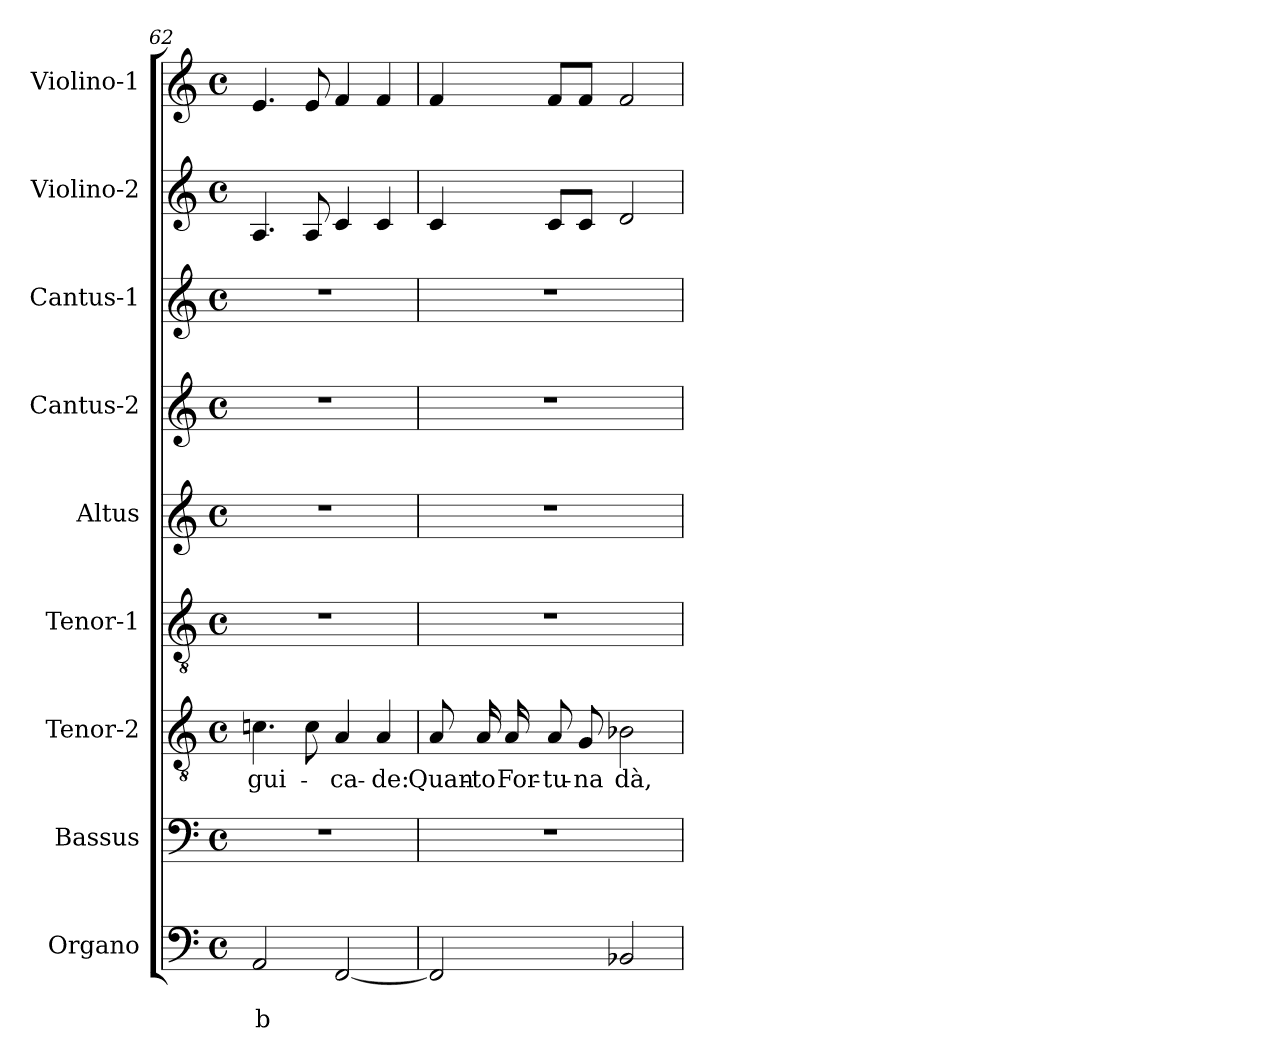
**kern	**text	**text	**kern	**kern	**text	**kern	**kern	**kern	**kern	**kern	**kern
*part9	*part9	*part9	*part8	*part7	*part7	*part6	*part5	*part4	*part3	*part2	*part1
*staff9	*staff9	*staff9	*staff8	*staff7	*staff7	*staff6	*staff5	*staff4	*staff3	*staff2	*staff1
*I"Organo	*	*	*I"Bassus	*I"Tenor-2	*	*I"Tenor-1	*I"Altus	*I"Cantus-2	*I"Cantus-1	*I"Violino-2	*I"Violino-1
*I'Og	*	*	*I'B	*I'T2	*	*I'T1	*I'A	*I'C2	*I'C1	*I'V2	*I'V1
*clefF4	*	*	*clefF4	*clefGv2	*	*clefGv2	*clefG2	*clefG2	*clefG2	*clefG2	*clefG2
*k[]	*	*	*k[]	*k[]	*	*k[]	*k[]	*k[]	*k[]	*k[]	*k[]
*C:	*	*	*C:	*C:	*	*C:	*C:	*C:	*C:	*C:	*C:
*M4/4	*	*	*M4/4	*M4/4	*	*M4/4	*M4/4	*M4/4	*M4/4	*M4/4	*M4/4
*met(c)	*	*	*met(c)	*met(c)	*	*met(c)	*met(c)	*met(c)	*met(c)	*met(c)	*met(c)
=62	=62	=62	=62	=62	=62	=62	=62	=62	=62	=62	=62
!	!	!LO:LY:b	!	!	!	!	!	!	!	!	!
!	!	!	!	!	!LO:LY:b	!	!	!	!	!	!
2AA/	.	b	1r	4.cn\	-gui-	1r	1r	1r	1r	4.A/	4.e/
.	.	.	.	8c\	.	.	.	.	.	8A/	8e/
!	!	!	!	!	!LO:LY:b	!	!	!	!	!	!
[2FF/	.	.	.	4A/	-ca-	.	.	.	.	4c/	4f/
!	!	!	!	!	!LO:LY:b	!	!	!	!	!	!
.	.	.	.	4A/	-de:	.	.	.	.	4c/	4f/
=63	=63	=63	=63	=63	=63	=63	=63	=63	=63	=63	=63
!	!	!	!	!	!LO:LY:b	!	!	!	!	!	!
2FF/]	.	.	1r	8A/	Quan-	1r	1r	1r	1r	4c/	4f/
!	!	!	!	!	!LO:LY:b	!	!	!	!	!	!
.	.	.	.	16A/	-to	.	.	.	.	.	.
!	!	!	!	!	!LO:LY:b	!	!	!	!	!	!
.	.	.	.	16A/	For-	.	.	.	.	.	.
!	!	!	!	!	!LO:LY:b	!	!	!	!	!	!
.	.	.	.	8A/	-tu-	.	.	.	.	8c/L	8f/L
!	!	!	!	!	!LO:LY:b	!	!	!	!	!	!
.	.	.	.	8G/	-na	.	.	.	.	8c/J	8f/J
!	!	!	!	!	!LO:LY:b	!	!	!	!	!	!
2BB-X/	.	.	.	2B-X\	dà,	.	.	.	.	2d/	2f/
=	=	=	=	=	=	=	=	=	=	=	=
*-	*-	*-	*-	*-	*-	*-	*-	*-	*-	*-	*-
